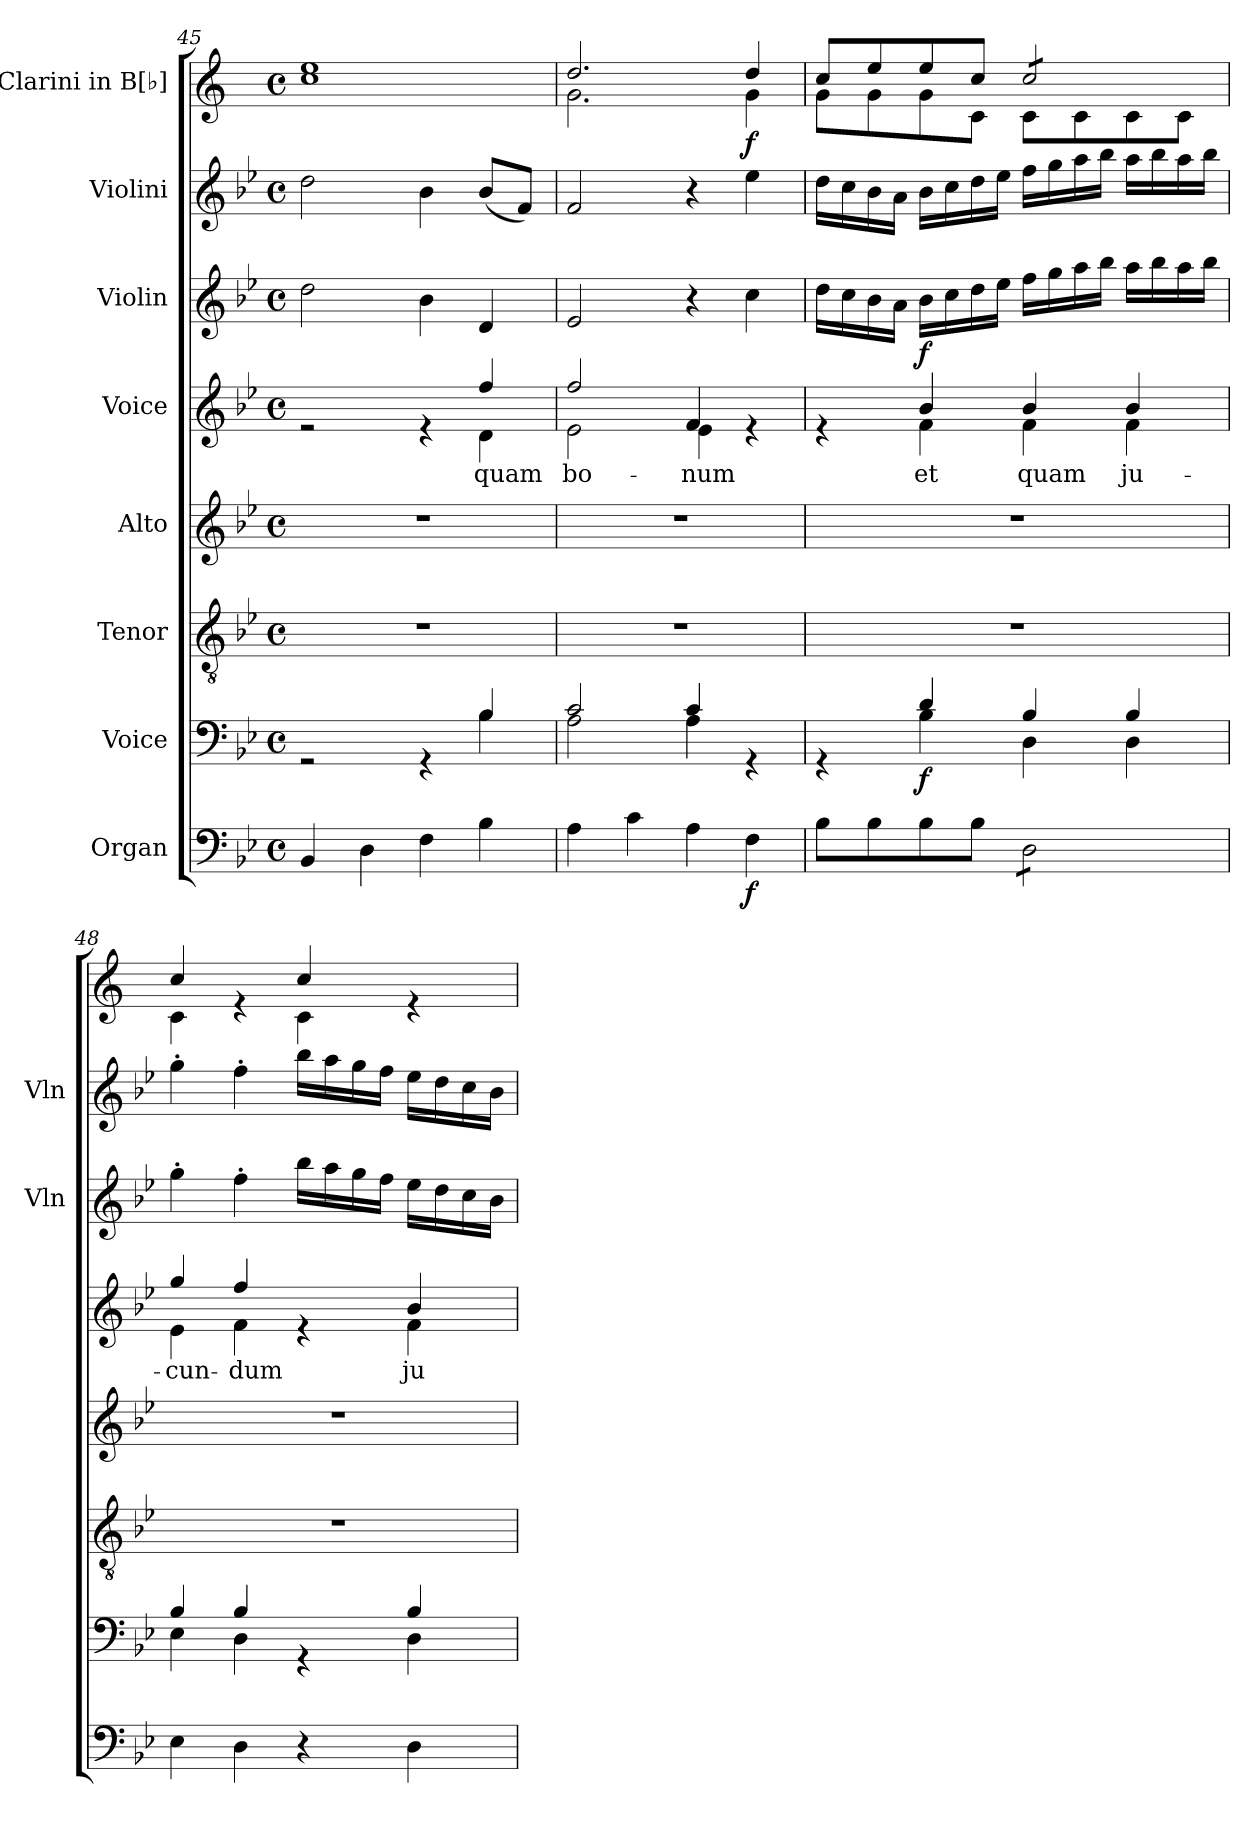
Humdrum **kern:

**kern	**dynam	**kern	**dynam	**kern	**kern	**kern	**text	**dynam	**kern	**kern	**kern	**dynam
*part8	*part8	*part7	*part7	*part6	*part5	*part4	*part4	*part4	*part3	*part2	*part1	*part1
*staff8	*staff8	*staff7	*staff7	*staff6	*staff5	*staff4	*staff4	*staff4	*staff3	*staff2	*staff1	*staff1
*I"Organ	*	*I"Voice	*	*I"Tenor	*I"Alto	*I"Voice	*	*	*I"Violin	*I"Violini	*I"Clarini in B[♭]	*
*	*	*	*	*	*	*	*	*	*I'Vln	*I'Vln	*	*
!!LO:LB:g=z
*clefF4	*	*clefF4	*	*clefGv2	*clefG2	*clefG2	*	*	*clefG2	*clefG2	*clefG2	*
*	*	*	*	*	*	*	*	*	*	*	*ITrd1c2	*
*k[b-e-]	*	*k[b-e-]	*	*k[b-e-]	*k[b-e-]	*k[b-e-]	*	*	*k[b-e-]	*k[b-e-]	*k[b-e-]	*
*M4/4	*	*M4/4	*	*M4/4	*M4/4	*M4/4	*	*	*M4/4	*M4/4	*M4/4	*
*met(c)	*	*met(c)	*	*met(c)	*met(c)	*met(c)	*	*	*met(c)	*met(c)	*met(c)	*
=45	=45	=45	=45	=45	=45	=45	=45	=45	=45	=45	=45	=45
*	*	*^	*	*	*	*^	*	*	*	*	*^	*
4BB-/	.	2rGG	2.ryy	.	1r	1r	2re	2.ryy	.	.	2dd\	2dd\	1dd	1b-	.
4D\	.	.	.	.	.	.	.	.	.	.	.	.	.	.	.
4F\	.	4rGG	.	.	.	.	4re	.	.	.	4b-\	4b-\	.	.	.
!	!	!	!	!	!	!	!	!	!LO:LY:b	!	!	!	!	!	!
4B-\	.	4B-/	4B-\	.	.	.	4ff/	4d\	quam	.	4d/	(8b-/L	.	.	.
.	.	.	.	.	.	.	.	.	.	.	.	8f/J)	.	.	.
=46	=46	=46	=46	=46	=46	=46	=46	=46	=46	=46	=46	=46	=46	=46	=46
!	!	!	!	!	!	!	!	!	!LO:LY:b	!	!	!	!	!	!
4A\	.	2c/	2A\	.	1r	1r	2ff/	2e-\	bo-	.	2e-/	2f/	2.cc/	2.f\	.
4c\	.	.	.	.	.	.	.	.	.	.	.	.	.	.	.
!	!	!	!	!	!	!	!	!	!LO:LY:b	!	!	!	!	!	!
4A\	.	4c/	4A\	.	.	.	4f/	4e-\	-num	.	4r	4r	.	.	.
!	!LO:DY:b	!	!	!	!	!	!	!	!	!	!	!	!	!	!LO:DY:b
4F\	f	4rGG	4ryy	.	.	.	4re	4ryy	.	.	4cc\	4ee-\	4cc/	4f\	f
=47	=47	=47	=47	=47	=47	=47	=47	=47	=47	=47	=47	=47	=47	=47	=47
8B-\L	.	4rGG	4ryy	.	1r	1r	4re	4ryy	.	.	16dd\LL	16dd\LL	8b-/L	8f\L	.
.	.	.	.	.	.	.	.	.	.	.	16cc\	16cc\	.	.	.
8B-\	.	.	.	.	.	.	.	.	.	.	16b-\	16b-\	8dd/	8f\	.
.	.	.	.	.	.	.	.	.	.	.	16a\JJ	16a\JJ	.	.	.
!	!	!	!	!LO:DY:b	!	!	!	!	!LO:LY:b	!LO:DY:b	!	!	!	!	!
8B-\	.	4d/	4B-\	f	.	.	4b-/	4f\	et	f	16b-\LL	16b-\LL	8dd/	8f\	.
.	.	.	.	.	.	.	.	.	.	.	16cc\	16cc\	.	.	.
8B-\J	.	.	.	.	.	.	.	.	.	.	16dd\	16dd\	8b-/J	8B-\J	.
.	.	.	.	.	.	.	.	.	.	.	16ee-\JJ	16ee-\JJ	.	.	.
!	!	!	!	!	!	!	!	!	!LO:LY:b	!	!	!	!	!	!
*tremolo	*	*	*	*	*	*	*	*	*	*	*	*	*	*	*
*	*	*	*	*	*	*	*	*	*	*	*	*	*tremolo	*	*
8D\L	.	4B-/	4D\	.	.	.	4b-/	4f\	quam	.	16ff\LL	16ff\LL	8b-/L	8B-\L	.
.	.	.	.	.	.	.	.	.	.	.	16gg\	16gg\	.	.	.
8D\	.	.	.	.	.	.	.	.	.	.	16aa\	16aa\	8b-/	8B-\	.
.	.	.	.	.	.	.	.	.	.	.	16bb-\JJ	16bb-\JJ	.	.	.
!	!	!	!	!	!	!	!	!	!LO:LY:b	!	!	!	!	!	!
8D\	.	4B-/	4D\	.	.	.	4b-/	4f\	ju-	.	16aa\LL	16aa\LL	8b-/	8B-\	.
.	.	.	.	.	.	.	.	.	.	.	16bb-\	16bb-\	.	.	.
8D\J	.	.	.	.	.	.	.	.	.	.	16aa\	16aa\	8b-/J	8B-\J	.
*	*	*	*	*	*	*	*	*	*	*	*	*	*Xtremolo	*	*
*Xtremolo	*	*	*	*	*	*	*	*	*	*	*	*	*	*	*
.	.	.	.	.	.	.	.	.	.	.	16bb-\JJ	16bb-\JJ	.	.	.
=48	=48	=48	=48	=48	=48	=48	=48	=48	=48	=48	=48	=48	=48	=48	=48
!	!	!	!	!	!	!	!	!	!LO:LY:b	!	!	!	!	!	!
4E-\	.	4B-/	4E-\	.	1r	1r	4gg/	4e-\	-cun-	.	4gg'\	4gg'\	4b-/	4B-\	.
!	!	!	!	!	!	!	!	!	!LO:LY:b	!	!	!	!	!	!
4D\	.	4B-/	4D\	.	.	.	4ff/	4f\	-dum	.	4ff'\	4ff'\	4re	4ryy	.
4r	.	4rGG	4ryy	.	.	.	4re	4ryy	.	.	16bb-\LL	16bb-\LL	4b-/	4B-\	.
.	.	.	.	.	.	.	.	.	.	.	16aa\	16aa\	.	.	.
.	.	.	.	.	.	.	.	.	.	.	16gg\	16gg\	.	.	.
.	.	.	.	.	.	.	.	.	.	.	16ff\JJ	16ff\JJ	.	.	.
!	!	!	!	!	!	!	!	!	!LO:LY:b	!	!	!	!	!	!
4D\	.	4B-/	4D\	.	.	.	4b-/	4f\	ju-	.	16ee-\LL	16ee-\LL	4re	4ryy	.
.	.	.	.	.	.	.	.	.	.	.	16dd\	16dd\	.	.	.
.	.	.	.	.	.	.	.	.	.	.	16cc\	16cc\	.	.	.
.	.	.	.	.	.	.	.	.	.	.	16b-\JJ	16b-\JJ	.	.	.
*	*	*v	*v	*	*	*	*v	*v	*	*	*	*	*v	*v	*
=	=	=	=	=	=	=	=	=	=	=	=	=
*-	*-	*-	*-	*-	*-	*-	*-	*-	*-	*-	*-	*-
